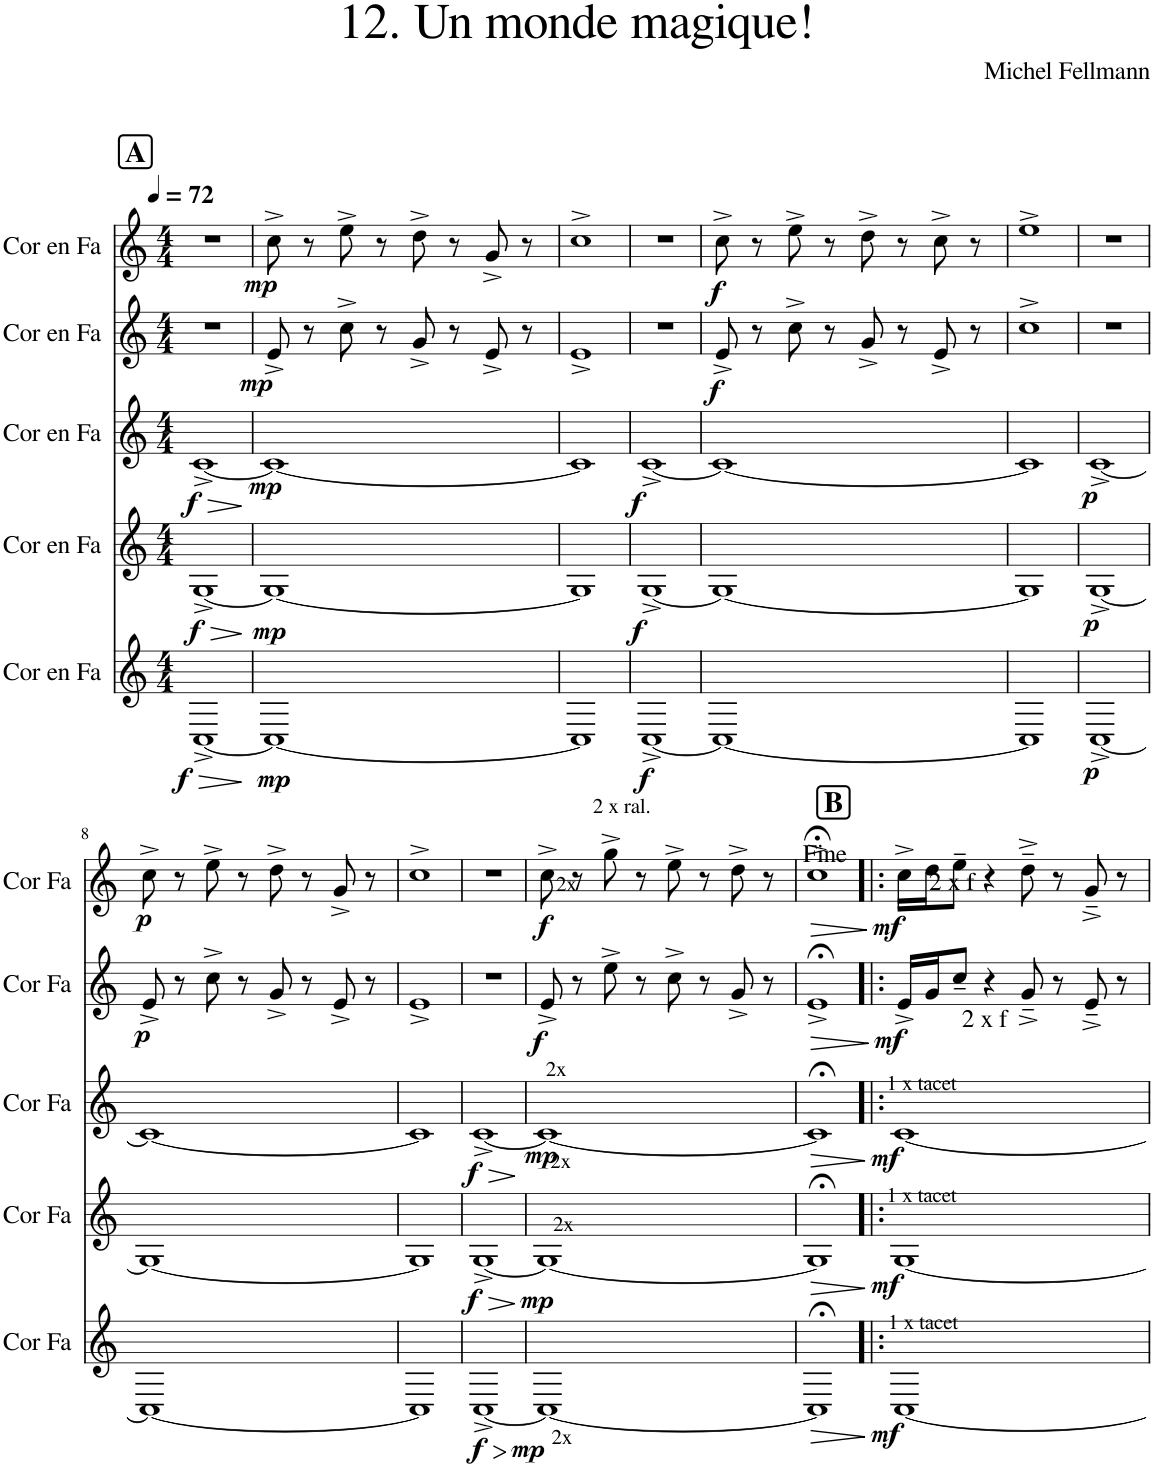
**kern	**dynam	**kern	**dynam	**kern	**dynam	**kern	**dynam	**kern	**dynam
*part5	*part5	*part4	*part4	*part3	*part3	*part2	*part2	*part1	*part1
*staff5	*staff5	*staff4	*staff4	*staff3	*staff3	*staff2	*staff2	*staff1	*staff1
*I"Cor en Fa	*	*I"Cor en Fa	*	*I"Cor en Fa	*	*I"Cor en Fa	*	*I"Cor en Fa	*
*I'Cor Fa	*	*I'Cor Fa	*	*I'Cor Fa	*	*I'Cor Fa	*	*I'Cor Fa	*
*clefG2	*	*clefG2	*	*clefG2	*	*clefG2	*	*clefG2	*
*Trd4c7	*	*Trd4c7	*	*Trd4c7	*	*Trd4c7	*	*Trd4c7	*
*k[]	*	*k[]	*	*k[]	*	*k[]	*	*k[]	*
*M4/4	*	*M4/4	*	*M4/4	*	*M4/4	*	*M4/4	*
*MM72	*	*MM72	*	*MM72	*	*MM72	*	*MM72	*
!!LO:REH:place=s1:a:B:cj:fs=14:t=A
=1	=1	=1	=1	=1	=1	=1	=1	=1	=1
!	!LO:HP:b	!	!LO:HP:b	!	!LO:HP:b	!	!	!	!
!	!LO:DY:n=1:b	!	!LO:DY:n=1:b	!	!LO:DY:n=1:b	!	!	!	!
[1C^	> f	[1G^	> f	[1c^	> f	1r	.	1r	.
.	]	.	]	.	]	.	.	.	.
=2	=2	=2	=2	=2	=2	=2	=2	=2	=2
!	!LO:DY:b	!	!LO:DY:b	!	!LO:DY:b	!	!LO:DY:b	!	!LO:DY:b
1C_	mp	1G_	mp	1c_	mp	8e^/	mp	8cc^\	mp
.	.	.	.	.	.	8r	.	8r	.
.	.	.	.	.	.	8cc^\	.	8ee^\	.
.	.	.	.	.	.	8r	.	8r	.
.	.	.	.	.	.	8g^/	.	8dd^\	.
.	.	.	.	.	.	8r	.	8r	.
.	.	.	.	.	.	8e^/	.	8g^/	.
.	.	.	.	.	.	8r	.	8r	.
=3	=3	=3	=3	=3	=3	=3	=3	=3	=3
1C]	.	1G]	.	1c]	.	1e^	.	1cc^	.
=4	=4	=4	=4	=4	=4	=4	=4	=4	=4
!	!LO:DY:b	!	!LO:DY:b	!	!LO:DY:b	!	!	!	!
[1C^	f	[1G^	f	[1c^	f	1r	.	1r	.
=5	=5	=5	=5	=5	=5	=5	=5	=5	=5
!	!	!	!	!	!	!	!LO:DY:b	!	!LO:DY:b
1C_	.	1G_	.	1c_	.	8e^/	f	8cc^\	f
.	.	.	.	.	.	8r	.	8r	.
.	.	.	.	.	.	8cc^\	.	8ee^\	.
.	.	.	.	.	.	8r	.	8r	.
.	.	.	.	.	.	8g^/	.	8dd^\	.
.	.	.	.	.	.	8r	.	8r	.
.	.	.	.	.	.	8e^/	.	8cc^\	.
.	.	.	.	.	.	8r	.	8r	.
=6	=6	=6	=6	=6	=6	=6	=6	=6	=6
1C]	.	1G]	.	1c]	.	1cc^	.	1ee^	.
=7	=7	=7	=7	=7	=7	=7	=7	=7	=7
!	!LO:DY:b	!	!LO:DY:b	!	!LO:DY:b	!	!	!	!
[1C^	p	[1G^	p	[1c^	p	1r	.	1r	.
!!LO:LB:g=z
=8	=8	=8	=8	=8	=8	=8	=8	=8	=8
!	!	!	!	!	!	!	!LO:DY:b	!	!LO:DY:b
1C_	.	1G_	.	1c_	.	8e^/	p	8cc^\	p
.	.	.	.	.	.	8r	.	8r	.
.	.	.	.	.	.	8cc^\	.	8ee^\	.
.	.	.	.	.	.	8r	.	8r	.
.	.	.	.	.	.	8g^/	.	8dd^\	.
.	.	.	.	.	.	8r	.	8r	.
.	.	.	.	.	.	8e^/	.	8g^/	.
.	.	.	.	.	.	8r	.	8r	.
=9	=9	=9	=9	=9	=9	=9	=9	=9	=9
1C]	.	1G]	.	1c]	.	1e^	.	1cc^	.
=10	=10	=10	=10	=10	=10	=10	=10	=10	=10
!	!LO:HP:b	!	!LO:HP:b	!	!LO:HP:b	!	!	!	!
!	!LO:DY:n=1:b	!	!LO:DY:n=1:b	!	!LO:DY:n=1:b	!	!	!	!
[1C^	> f	[1G^	> f	[1c^	> f	1r	.	1r	.
.	]	.	]	.	]	.	.	.	.
=11	=11	=11	=11	=11	=11	=11	=11	=11	=11
!	!	!	!	!	!	!	!	!LO:TX:a:t=2 x ral.	!
!	!	!	!	!	!	!	!	!LO:TX:a:t=2x	!
!	!	!	!	!	!	!LO:TX:b:t=2x	!	!	!
!	!	!	!	!LO:TX:b:t=2x	!	!	!	!	!
!	!	!LO:TX:a:t=2x	!	!	!	!	!	!	!
!LO:TX:b:t=2x	!	!	!	!	!	!	!	!	!
!	!LO:DY:b	!	!LO:DY:b	!	!LO:DY:b	!	!LO:DY:b	!	!LO:DY:b
1C_	mp	1G_	mp	1c_	mp	8e^/	f	8cc^\	f
.	.	.	.	.	.	8r	.	8r	.
.	.	.	.	.	.	8ee^\	.	8gg^\	.
.	.	.	.	.	.	8r	.	8r	.
.	.	.	.	.	.	8cc^\	.	8ee^\	.
.	.	.	.	.	.	8r	.	8r	.
.	.	.	.	.	.	8g^/	.	8dd^\	.
.	.	.	.	.	.	8r	.	8r	.
=12	=12	=12	=12	=12	=12	=12	=12	=12	=12
!	!LO:HP:b	!	!LO:HP:b	!	!LO:HP:b	!	!LO:HP:b	!	!LO:HP:b
1C;<]	>	1G;<]	>	1c;<]	>	1e;<^	>	1cc;<^	>
.	]	.	]	.	]	.	]	.	]
!!LO:REH:place=s1:a:B:cj:fs=14:t=B
=13!|:	=13!|:	=13!|:	=13!|:	=13!|:	=13!|:	=13!|:	=13!|:	=13!|:	=13!|:
!	!	!	!	!	!	!	!	!LO:TX:a:t=2 x f	!
!	!	!	!	!LO:TX:a:t=1 x tacet	!	!	!	!	!
!	!	!LO:TX:a:t=1 x tacet	!	!	!	!	!	!	!
!LO:TX:a:t=1 x tacet	!	!	!	!	!	!	!	!	!
!	!LO:DY:b	!	!LO:DY:b	!	!LO:DY:b	!	!LO:DY:b	!	!LO:DY:b
[1C	mf	[1G	mf	[1c	mf	16e^/LL	mf	16cc^\LL	mf
.	.	.	.	.	.	16g/J	.	16dd\J	.
.	.	.	.	.	.	8cc~/J	.	8ee~\J	.
.	.	.	.	.	.	4r	.	4r	.
!	!	!	!	!	!	!LO:TX:b:t=2 x f	!	!	!
.	.	.	.	.	.	8g~^/	.	8dd~^\	.
.	.	.	.	.	.	8r	.	8r	.
.	.	.	.	.	.	8e~^/	.	8g~^/	.
.	.	.	.	.	.	8r	.	8r	.
=	=	=	=	=	=	=	=	=	=
*-	*-	*-	*-	*-	*-	*-	*-	*-	*-
